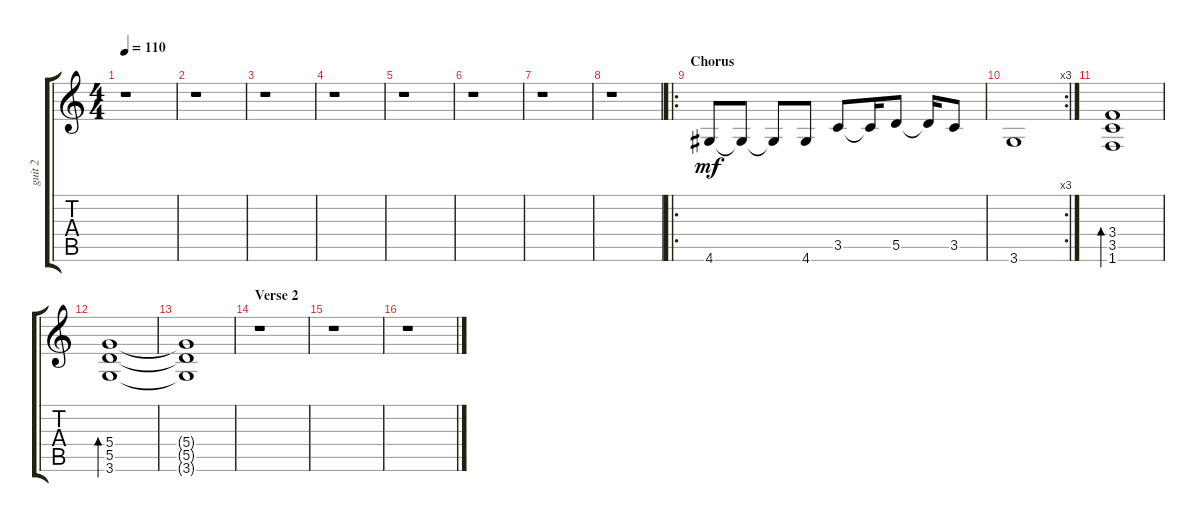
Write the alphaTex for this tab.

\track ("guit 2" "guit 2") {instrument overdrivenguitar}
\staff {score tabs}
\tuning (E4 B3 G3 D3 A2 E2) {hide}
\ts (4 4)
\tempo 110
\clef g2
\ks c
r.1{dy mf} |
r.1 |
r.1 |
r.1 |
r.1 |
r.1 |
r.1 |
r.1 |
\ro
\section ("" "Chorus")
4.6.8 4.6{t}.8 4.6{t}.8 4.6.8 3.5.8 3.5{t}.16 5.5.8 5.5{t}.16 3.5.8 |
\rc 3
3.6.1 |
(3.4 3.5 1.6).1{bd 120} |
(5.4 5.5 3.6).1{bd 120} |
(5.4{t} 5.5{t} 3.6{t}).1 |
\section ("" "Verse 2")
r.1 |
r.1 |
r.1
